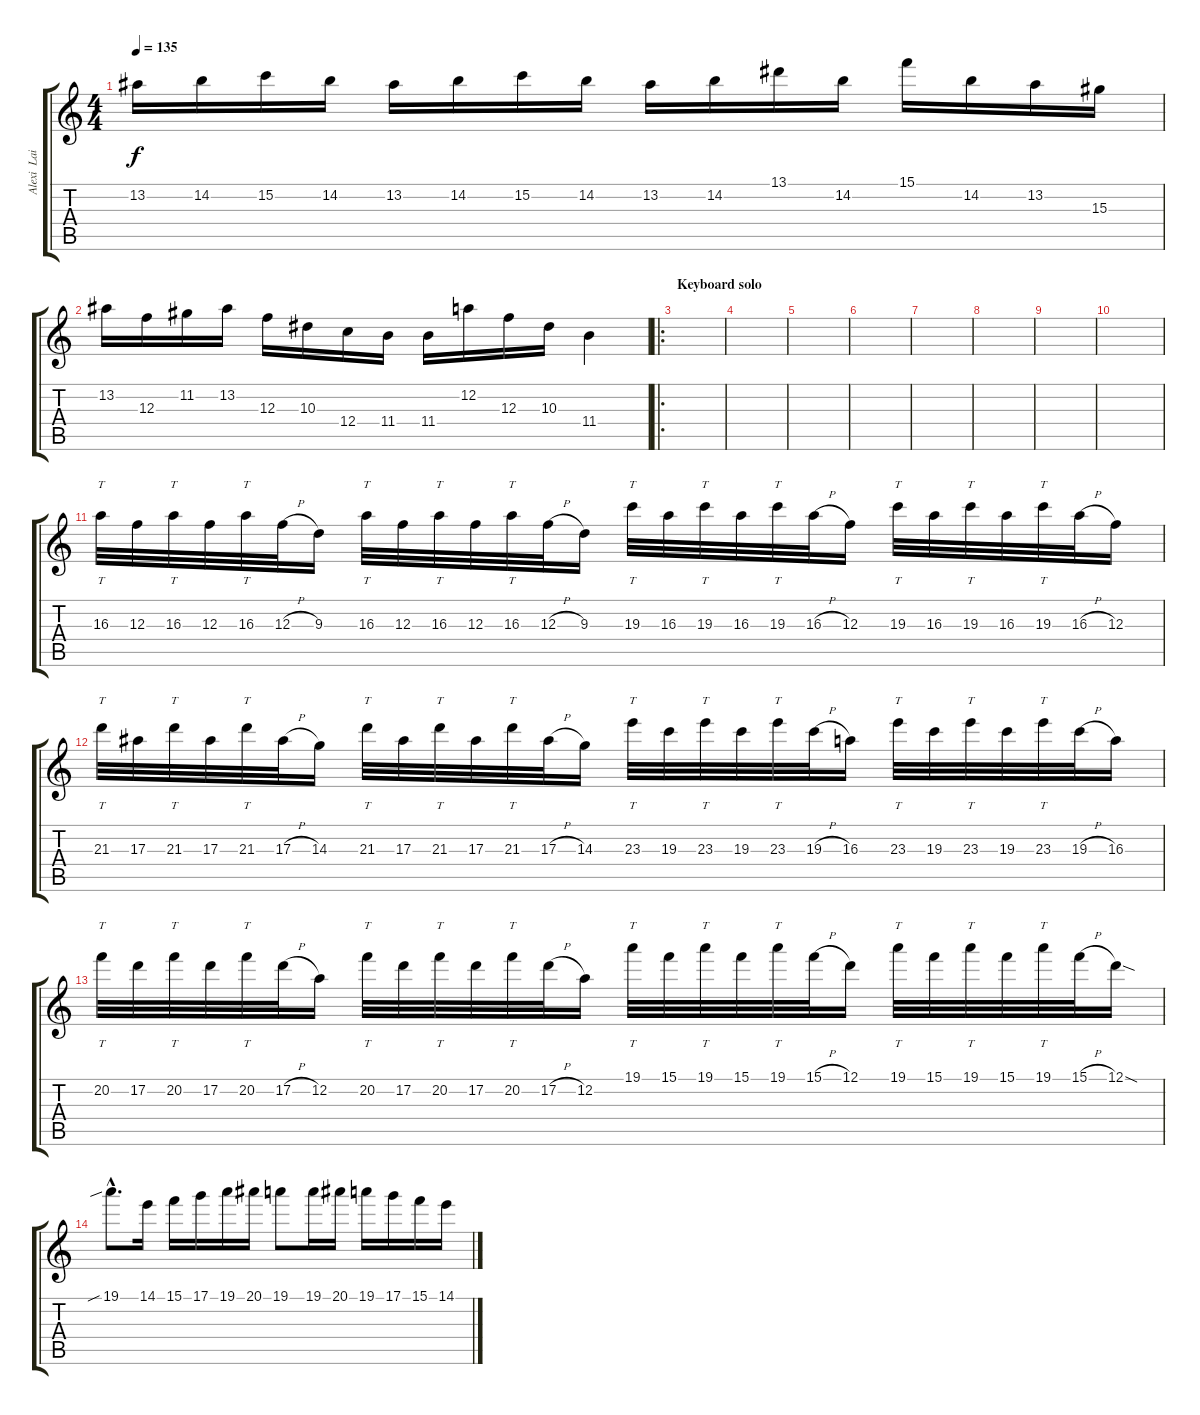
\track ("Alexi  Laiho Lead" "Alexi  Lai") {instrument distortionguitar}
\staff {score tabs}
\tuning (D4 A3 F3 C3 G2 D2) {hide}
\ts (4 4)
\tempo 135
\clef g2
\ks c
13.2.16{dy f} 14.2.16 15.2.16 14.2.16 13.2.16 14.2.16 15.2.16 14.2.16 13.2.16 14.2.16 13.1.16 14.2.16 15.1.16 14.2.16 13.2.16 15.3.16 |
13.2.16 12.3.16 11.2.16 13.2.16 12.3.16 10.3.16 12.4.16 11.4.16 11.4.16 12.2.16 12.3.16 10.3.16 11.4.4 |
\ro
\section ("" "Keyboard solo")
|
|
|
|
|
|
|
|
16.3.32{tt} 12.3.32 16.3.32{tt} 12.3.32 16.3.32{tt} 12.3{h}.32 9.3.16 16.3.32{tt} 12.3.32 16.3.32{tt} 12.3.32 16.3.32{tt} 12.3{h}.32 9.3.16 19.3.32{tt} 16.3.32 19.3.32{tt} 16.3.32 19.3.32{tt} 16.3{h}.32 12.3.16 19.3.32{tt} 16.3.32 19.3.32{tt} 16.3.32 19.3.32{tt} 16.3{h}.32 12.3.16 |
21.3.32{tt} 17.3.32 21.3.32{tt} 17.3.32 21.3.32{tt} 17.3{h}.32 14.3.16 21.3.32{tt} 17.3.32 21.3.32{tt} 17.3.32 21.3.32{tt} 17.3{h}.32 14.3.16 23.3.32{tt} 19.3.32 23.3.32{tt} 19.3.32 23.3.32{tt} 19.3{h}.32 16.3.16 23.3.32{tt} 19.3.32 23.3.32{tt} 19.3.32 23.3.32{tt} 19.3{h}.32 16.3.16 |
20.2.32{tt} 17.2.32 20.2.32{tt} 17.2.32 20.2.32{tt} 17.2{h}.32 12.2.16 20.2.32{tt} 17.2.32 20.2.32{tt} 17.2.32 20.2.32{tt} 17.2{h}.32 12.2.16 19.1.32{tt} 15.1.32 19.1.32{tt} 15.1.32 19.1.32{tt} 15.1{h}.32 12.1.16 19.1.32{tt} 15.1.32 19.1.32{tt} 15.1.32 19.1.32{tt} 15.1{h}.32 12.1{sod}.16 |
19.1{sib hac}.8{d} 14.1.16 15.1.16 17.1.16 19.1.16 20.1.16 19.1.8 19.1.16 20.1.16 19.1.16 17.1.16 15.1.16 14.1.16
